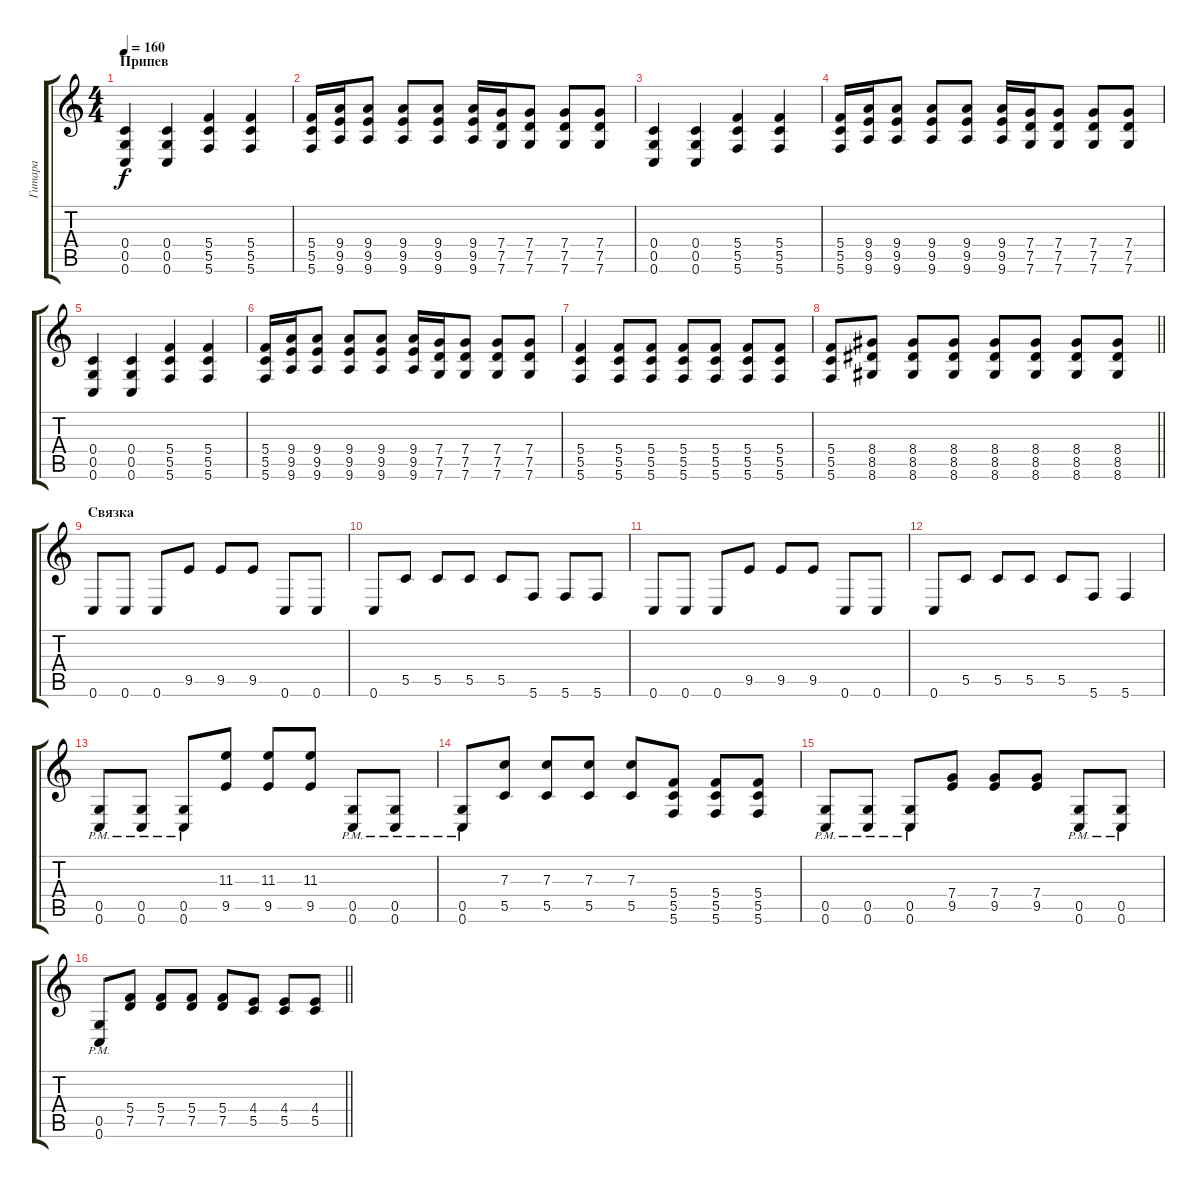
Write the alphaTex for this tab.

\track ("Гитара" "Гитара") {instrument distortionguitar}
\staff {score tabs}
\tuning (D4 A3 F3 C3 G2 C2) {hide}
\ts (4 4)
\section ("" "Припев")
\tempo 160
\clef g2
\ks c
(0.4 0.5 0.6).4{dy f} (0.4 0.5 0.6).4 (5.4 5.5 5.6).4 (5.4 5.5 5.6).4 |
(5.4 5.5 5.6).16 (9.4 9.5 9.6).16 (9.4 9.5 9.6).8 (9.4 9.5 9.6).8 (9.4 9.5 9.6).8 (9.4 9.5 9.6).16 (7.4 7.5 7.6).16 (7.4 7.5 7.6).8 (7.4 7.5 7.6).8 (7.4 7.5 7.6).8 |
(0.4 0.5 0.6).4 (0.4 0.5 0.6).4 (5.4 5.5 5.6).4 (5.4 5.5 5.6).4 |
(5.4 5.5 5.6).16 (9.4 9.5 9.6).16 (9.4 9.5 9.6).8 (9.4 9.5 9.6).8 (9.4 9.5 9.6).8 (9.4 9.5 9.6).16 (7.4 7.5 7.6).16 (7.4 7.5 7.6).8 (7.4 7.5 7.6).8 (7.4 7.5 7.6).8 |
(0.4 0.5 0.6).4 (0.4 0.5 0.6).4 (5.4 5.5 5.6).4 (5.4 5.5 5.6).4 |
(5.4 5.5 5.6).16 (9.4 9.5 9.6).16 (9.4 9.5 9.6).8 (9.4 9.5 9.6).8 (9.4 9.5 9.6).8 (9.4 9.5 9.6).16 (7.4 7.5 7.6).16 (7.4 7.5 7.6).8 (7.4 7.5 7.6).8 (7.4 7.5 7.6).8 |
(5.4 5.5 5.6).4 (5.4 5.5 5.6).8 (5.4 5.5 5.6).8 (5.4 5.5 5.6).8 (5.4 5.5 5.6).8 (5.4 5.5 5.6).8 (5.4 5.5 5.6).8 |
\barLineRight lightlight
(5.4 5.5 5.6).8 (8.4 8.5 8.6).8 (8.4 8.5 8.6).8 (8.4 8.5 8.6).8 (8.4 8.5 8.6).8 (8.4 8.5 8.6).8 (8.4 8.5 8.6).8 (8.4 8.5 8.6).8 |
\section ("" "Связка")
0.6.8 0.6.8 0.6.8 9.5.8 9.5.8 9.5.8 0.6.8 0.6.8 |
0.6.8 5.5.8 5.5.8 5.5.8 5.5.8 5.6.8 5.6.8 5.6.8 |
0.6.8 0.6.8 0.6.8 9.5.8 9.5.8 9.5.8 0.6.8 0.6.8 |
0.6.8 5.5.8 5.5.8 5.5.8 5.5.8 5.6.8 5.6.4 |
(0.5{pm} 0.6{pm}).8 (0.5{pm} 0.6{pm}).8 (0.5{pm} 0.6{pm}).8 (11.3 9.5).8 (11.3 9.5).8 (11.3 9.5).8 (0.5{pm} 0.6{pm}).8 (0.5{pm} 0.6{pm}).8 |
(0.5{pm} 0.6{pm}).8 (7.3 5.5).8 (7.3 5.5).8 (7.3 5.5).8 (7.3 5.5).8 (5.4 5.5 5.6).8 (5.4 5.5 5.6).8 (5.4 5.5 5.6).8 |
(0.5{pm} 0.6{pm}).8 (0.5{pm} 0.6{pm}).8 (0.5{pm} 0.6{pm}).8 (7.4 9.5).8 (7.4 9.5).8 (7.4 9.5).8 (0.5{pm} 0.6{pm}).8 (0.5{pm} 0.6{pm}).8 |
\barLineRight lightlight
(0.5{pm} 0.6{pm}).8 (5.4 7.5).8 (5.4 7.5).8 (5.4 7.5).8 (5.4 7.5).8 (4.4 5.5).8 (4.4 5.5).8 (4.4 5.5).8
